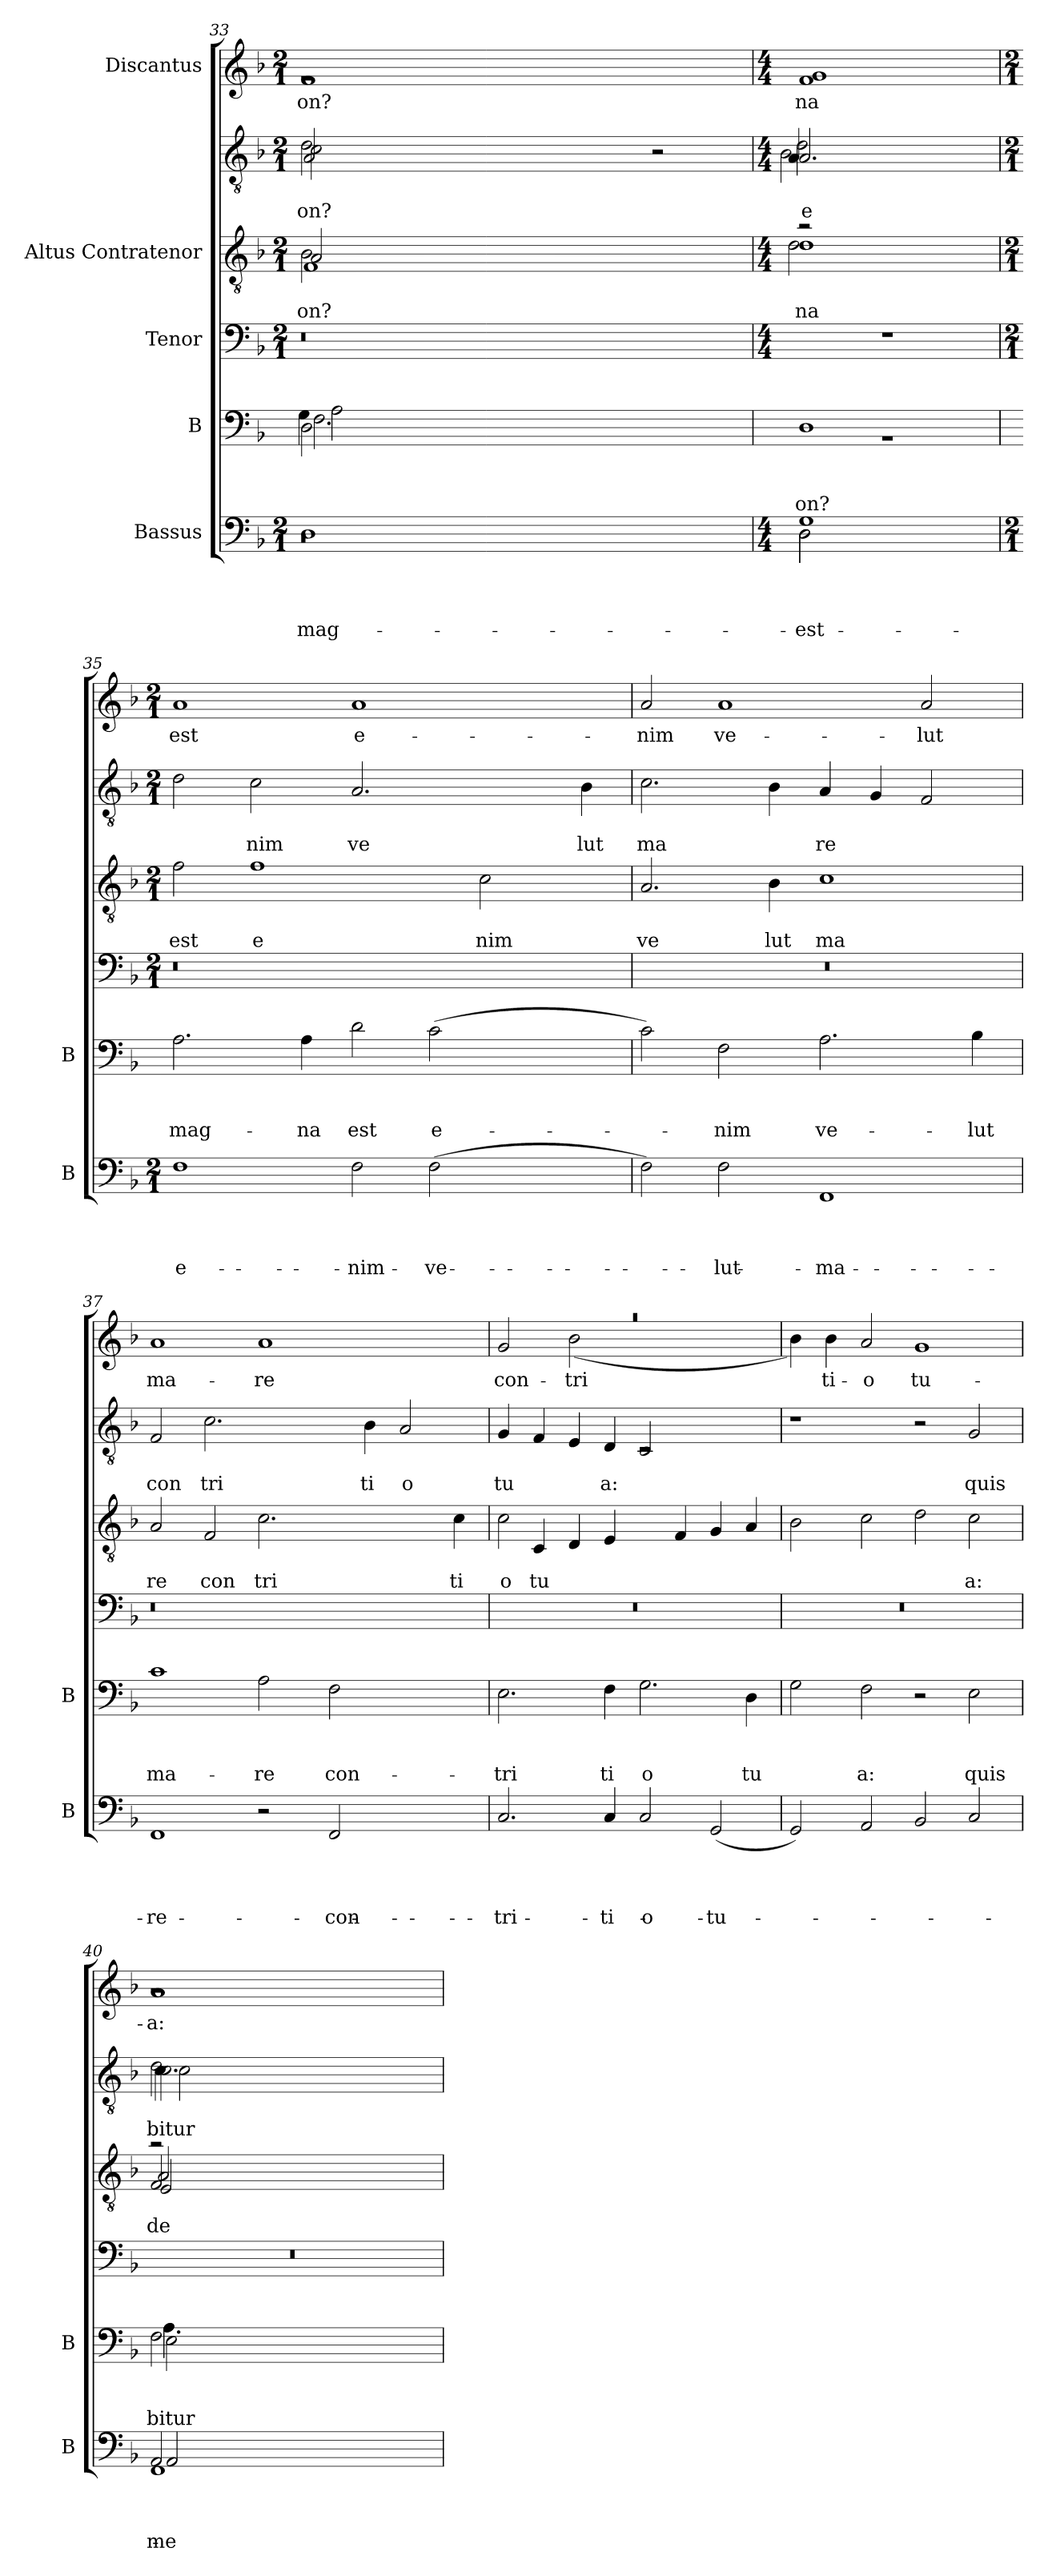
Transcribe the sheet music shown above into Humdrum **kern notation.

**kern	**text	**text	**text	**text	**kern	**text	**text	**text	**kern	**kern	**text	**text	**kern	**text	**text	**kern	**text
*part5	*part5	*part5	*part5	*part5	*part4	*part4	*part4	*part4	*part3	*part2	*part2	*part2	*part2	*part2	*part2	*part1	*part1
*staff6	*staff6	*staff6	*staff6	*staff6	*staff5	*staff5	*staff5	*staff5	*staff4	*staff3	*staff3	*staff3	*staff2	*staff2	*staff2	*staff1	*staff1
*I"Bassus	*	*	*	*	*I"B	*	*	*	*I"Tenor	*I"Altus Contratenor	*	*	*	*	*	*I"Discantus	*
*I'B	*	*	*	*	*I'B	*	*	*	*	*	*	*	*	*	*	*	*
*clefF4	*	*	*	*	*clefF4	*	*	*	*clefF4	*clefGv2	*	*	*clefGv2	*	*	*clefG2	*
*k[b-]	*	*	*	*	*k[b-]	*	*	*	*k[b-]	*k[b-]	*	*	*k[b-]	*	*	*k[b-]	*
*F:	*	*	*	*	*F:	*	*	*	*F:	*F:	*	*	*F:	*	*	*F:	*
*M2/1	*	*	*	*	*	*	*	*	*M2/1	*M2/1	*	*	*M2/1	*	*	*M2/1	*
=33	=33	=33	=33	=33	=33	=33	=33	=33	=33	=33	=33	=33	=33	=33	=33	=33	=33
!LO:N:vis=1	!	!	!	!LO:LY:b	!	!	!	!	!	!	!	!LO:LY:b	!	!	!LO:LY:b	!	!
*^	*	*	*	*	*^	*	*	*	*	*^	*	*	*^	*	*	*^	*
*	*	*	*	*	*	*	*^	*	*	*	*	*	*^	*	*	*	*^	*	*	*	*	*
*	*	*	*	*	*	*	*	*^	*	*	*	*	*	*	*	*	*	*	*	*	*	*	*	*	*
!	!	!	!	!	!	!	!	!	!	!	!	!	!	!	!	!	!	!	!	!	!	!	!LO:LY:b	!	!LO:N:vis=1	!LO:LY:b
0rC	1D	.	.	.	mag-	2D\	2.F\	4G\	2A\	.	.	.	0r	2B-\	2A/	1F	.	on?	2d\	2c\	2A/	.	on?	1f	0ra	-on?
.	.	.	.	.	.	.	.	1.ryy	.	.	.	.	.	.	.	.	.	.	.	.	.	.	.	.	.	.
.	.	.	.	.	.	1.ryy	.	.	1.ryy	.	.	.	.	1ryy	1ryy	.	.	.	1..ryy	1..ryy	1ryy	.	.	.	.	.
.	.	.	.	.	.	.	1.ryy	.	.	.	.	.	.	.	.	.	.	.	.	.	.	.	.	.	.	.
.	4ryy	.	.	.	.	.	.	.	.	.	.	.	.	.	.	1ryy	.	.	.	.	.	.	.	4ryy	.	.
.	1ryy	.	.	.	.	.	.	.	.	.	.	.	.	.	.	.	.	.	.	.	.	.	.	1ryy	.	.
.	.	.	.	.	.	.	.	.	.	.	.	.	.	4ryy	4ryy	.	.	.	.	.	4ryy	.	.	.	.	.
.	.	.	.	.	.	.	.	2ryy	.	.	.	.	.	2ryy	2ryy	.	.	.	.	.	2r	.	.	.	.	.
4ryy	.	.	.	.	.	4ryy	.	.	4ryy	.	.	.	4ryy	.	.	4ryy	.	.	.	.	.	.	.	.	4ryy	.
*v	*v	*	*	*	*	*	*	*	*	*	*	*	*	*	*	*	*	*	*v	*v	*v	*	*	*v	*v	*
*	*	*	*	*	*v	*v	*v	*v	*	*	*	*	*	*	*	*	*	*	*	*	*	*
=34	=34	=34	=34	=34	=34	=34	=34	=34	=34	=34	=34	=34	=34	=34	=34	=34	=34	=34	=34
*M4/4	*	*	*	*	*	*	*	*	*M4/4	*M4/4	*	*	*	*	*M4/4	*	*	*M4/4	*
*^	*	*	*	*	*^	*	*	*	*	*	*	*	*	*	*	*	*	*^	*
*	*	*	*	*	*	*	*^	*	*	*	*	*	*	*	*	*	*	*	*	*	*	*
*	*	*	*	*	*	*	*	*^	*	*	*	*	*	*	*	*	*	*	*	*	*	*	*
!	!	!	!	!	!LO:LY:b	!	!	!	!	!	!	!	!	!	!	!	!	!	!	!	!	!	!	!
*	*^	*	*	*	*	*	*	*	*	*	*	*	*	*	*	*	*	*	*	*	*	*	*	*
!	!	!	!	!	!	!LO:LY:b	!	!	!	!	!	!	!LO:LY:b	!	!	!	!	!	!LO:LY:b	!	!	!	!	!	!
!	!	!	!	!	!	!	!	!	!	!	!	!	!	!	!	!	!	!	!LO:LY:b	!	!	!LO:LY:b	!	!	!
*	*	*	*	*	*	*	*	*	*	*	*	*	*	*	*	*	*	*	*	*^	*	*	*	*	*
!	!	!	!	!	!	!	!	!	!	!	!	!	!	!	!	!	!	!	!	!	!	!	!LO:LY:b	!	!	!
*	*	*	*	*	*	*	*	*	*	*	*	*	*	*	*	*	*	*	*	*	*^	*	*	*	*	*
!	!	!	!	!	!	!	!	!	!	!	!	!	!	!	!	!	!	!	!	!	!	!	!	!LO:LY:b	!	!	!
*	*	*	*	*	*	*	*	*	*	*	*	*	*	*	*	*	*	*	*	*	*	*^	*	*	*	*	*
!	!	!	!	!	!	!	!	!	!	!	!	!	!	!	!	!	!	!	!	!	!	!	!	!	!LO:LY:b	!	!	!LO:LY:b
*	*	*	*	*	*	*	*	*v	*v	*v	*	*	*	*	*	*	*	*	*	*	*	*	*	*	*	*v	*v	*
2D\	2D\	1G	.	.	.	est	1D	1rC	.	.	-on?	1r	2ra	1d	2d\	.	na	2.A/	4A/	2B-\	2d\	.	e	1f 1g	-na
.	.	.	.	.	.	.	.	.	.	.	.	.	.	.	.	.	.	.	4ryy	.	.	.	.	.	.
2ryy	2ryy	.	.	.	.	.	.	.	.	.	.	.	2ryy	.	2ryy	.	.	.	2ryy	4ryy	4ryy	.	.	.	.
.	.	.	.	.	.	.	.	.	.	.	.	.	.	.	.	.	.	4ryy	.	4ryy	4ryy	.	.	.	.
*v	*v	*v	*	*	*	*	*	*	*	*	*	*	*v	*v	*v	*	*	*v	*v	*v	*v	*	*	*	*
*	*	*	*	*	*v	*v	*	*	*	*	*	*	*	*	*	*	*	*
=35	=35	=35	=35	=35	=35	=35	=35	=35	=35	=35	=35	=35	=35	=35	=35	=35	=35
*M2/1	*	*	*	*	*	*	*	*	*M2/1	*M2/1	*	*	*M2/1	*	*	*M2/1	*
*	*	*	*	*	*	*	*	*	*	*	*	*	*^	*	*	*	*
*	*	*	*	*	*	*	*	*	*	*	*	*	*	*^	*	*	*	*
*	*	*	*	*	*	*	*	*	*	*	*	*	*	*	*^	*	*	*	*
!	!	!	!	!LO:LY:b	!	!	!	!LO:LY:b	!	!	!	!LO:LY:b	!	!	!	!	!	!	!	!LO:LY:b
*	*	*	*	*	*	*	*	*	*	*	*	*	*v	*v	*v	*v	*	*	*	*
1F	.	.	.	e-	2.A\	.	.	mag-	0r	2f\	.	est	2d\	.	.	1a	est
!	!	!	!	!	!	!	!	!	!	!	!	!LO:LY:b	!	!	!LO:LY:b	!	!
.	.	.	.	.	.	.	.	.	.	1f	.	e	2c\	.	nim	.	.
!	!	!	!	!	!	!	!	!LO:LY:b	!	!	!	!	!	!	!	!	!
.	.	.	.	.	4A\	.	.	-na	.	.	.	.	.	.	.	.	.
!	!	!	!	!LO:LY:b	!	!	!	!LO:LY:b	!	!	!	!	!	!	!LO:LY:b	!	!LO:LY:b
2F\	.	.	.	-nim	2d\	.	.	est	.	.	.	.	2.A/	.	ve	1a	e-
!	!	!	!	!LO:LY:b	!	!	!	!LO:LY:b	!	!	!	!	!	!	!	!	!
(>2F\	.	.	.	ve-	(>2c\	.	.	e-	.	4ryy	.	.	.	.	.	.	.
!	!	!	!	!	!	!	!	!	!	!	!	!LO:LY:b	!	!	!	!	!
.	.	.	.	.	.	.	.	.	.	2c\	.	nim	2ryy	.	.	.	.
2ryy	.	.	.	.	2ryy	.	.	.	2ryy	.	.	.	.	.	.	2ryy	.
!	!	!	!	!	!	!	!	!	!	!	!	!	!	!	!LO:LY:b	!	!
.	.	.	.	.	.	.	.	.	.	4ryy	.	.	4B-\	.	lut	.	.
=36	=36	=36	=36	=36	=36	=36	=36	=36	=36	=36	=36	=36	=36	=36	=36	=36	=36
!	!	!	!	!	!	!	!	!	!	!	!	!LO:LY:b	!	!	!LO:LY:b	!	!LO:LY:b
2F\)	.	.	.	.	2c\)	.	.	.	0r	2.A/	.	ve	2.c\	.	ma	2a/	-nim
!	!	!	!	!LO:LY:b	!	!	!	!LO:LY:b	!	!	!	!	!	!	!	!	!LO:LY:b
2F\	.	.	.	-lut	2F\	.	.	-nim	.	.	.	.	.	.	.	1a	ve-
!	!	!	!	!	!	!	!	!	!	!	!	!LO:LY:b	!	!	!	!	!
.	.	.	.	.	.	.	.	.	.	4B-\	.	lut	4B-\	.	.	.	.
!	!	!	!	!LO:LY:b	!	!	!	!LO:LY:b	!	!	!	!LO:LY:b	!	!	!LO:LY:b	!	!
1FF	.	.	.	ma-	2.A\	.	.	ve-	.	1c	.	ma	4A/	.	re	.	.
.	.	.	.	.	.	.	.	.	.	.	.	.	4G/	.	.	.	.
!	!	!	!	!	!	!	!	!	!	!	!	!	!	!	!	!	!LO:LY:b
.	.	.	.	.	.	.	.	.	.	.	.	.	2F/	.	.	2a/	-lut
!	!	!	!	!	!	!	!	!LO:LY:b	!	!	!	!	!	!	!	!	!
.	.	.	.	.	4B-\	.	.	-lut	.	.	.	.	.	.	.	.	.
=37	=37	=37	=37	=37	=37	=37	=37	=37	=37	=37	=37	=37	=37	=37	=37	=37	=37
!	!	!	!	!LO:LY:b	!	!	!	!LO:LY:b	!	!	!	!LO:LY:b	!	!	!LO:LY:b	!	!LO:LY:b
1FF	.	.	.	-re	1c	.	.	ma-	0r	2A/	.	re	2F/	.	con	1a	ma-
!	!	!	!	!	!	!	!	!	!	!	!	!LO:LY:b	!	!	!LO:LY:b	!	!
.	.	.	.	.	.	.	.	.	.	2F/	.	con	2.c\	.	tri	.	.
!	!	!	!	!	!	!	!	!LO:LY:b	!	!	!	!LO:LY:b	!	!	!	!	!LO:LY:b
2r	.	.	.	.	2A\	.	.	-re	.	2.c\	.	tri	.	.	.	1a	-re
.	.	.	.	.	.	.	.	.	.	.	.	.	2ryy	.	.	.	.
!	!	!	!	!LO:LY:b	!	!	!	!LO:LY:b	!	!	!	!	!	!	!	!	!
2FF/	.	.	.	con-	2F\	.	.	con-	.	.	.	.	.	.	.	.	.
!	!	!	!	!	!	!	!	!	!	!	!	!	!	!	!LO:LY:b	!	!
.	.	.	.	.	.	.	.	.	.	2.ryy	.	.	4B-\	.	ti	.	.
!	!	!	!	!	!	!	!	!	!	!	!	!	!	!	!LO:LY:b	!	!
2.ryy	.	.	.	.	2.ryy	.	.	.	2.ryy	.	.	.	2A/	.	o	2.ryy	.
!	!	!	!	!	!	!	!	!	!	!	!	!LO:LY:b	!	!	!	!	!
.	.	.	.	.	.	.	.	.	.	4c\	.	ti	4ryy	.	.	.	.
!!LO:LB:g=z
=38	=38	=38	=38	=38	=38	=38	=38	=38	=38	=38	=38	=38	=38	=38	=38	=38	=38
!	!	!	!	!LO:LY:b	!	!	!	!LO:LY:b	!	!	!	!LO:LY:b	!	!	!LO:LY:b	!LO:N:vis=1	!LO:LY:b
*	*	*	*	*	*	*	*	*	*	*^	*	*	*^	*	*	*^	*
2.C/	.	.	.	-tri	2.E\	.	.	-tri	0r	2c\	4ryy	.	o	4G/	1ryy	.	tu	0raa	2g/	con-
!	!	!	!	!	!	!	!	!	!	!	!	!	!LO:LY:b	!	!	!	!	!	!	!
.	.	.	.	.	.	.	.	.	.	.	4C/	.	tu	4F/	.	.	.	.	.	.
!	!	!	!	!	!	!	!	!	!	!	!	!	!	!	!	!	!	!	!	!LO:LY:b
.	.	.	.	.	.	.	.	.	.	1.ryy	4D/	.	.	4E/	.	.	.	.	(>2b-\	-tri-
!	!	!	!	!LO:LY:b	!	!	!	!LO:LY:b	!	!	!	!	!	!	!	!	!LO:LY:b	!	!	!
4C/	.	.	.	ti	4F\	.	.	ti	.	.	4E/	.	.	4D/	.	.	a:	.	.	.
!	!	!	!	!LO:LY:b	!	!	!	!LO:LY:b	!	!	!	!	!	!	!	!	!	!	!	!
2C/	.	.	.	o	2.G\	.	.	o	.	.	4ryy	.	.	2C/	2rC	.	.	.	1ryy	.
.	.	.	.	.	.	.	.	.	.	.	4F/	.	.	.	.	.	.	.	.	.
!	!	!	!	!LO:LY:b	!	!	!	!	!	!	!	!	!	!	!	!	!	!	!	!
(<2GG/	.	.	.	tu	.	.	.	.	.	.	4G/	.	.	2ryy	2ryy	.	.	.	.	.
!	!	!	!	!	!	!	!	!LO:LY:b	!	!	!	!	!	!	!	!	!	!	!	!
.	.	.	.	.	4D\	.	.	tu	.	.	4A/	.	.	.	.	.	.	.	.	.
*	*	*	*	*	*	*	*	*	*	*v	*v	*	*	*	*	*	*	*v	*v	*
*	*	*	*	*	*	*	*	*	*	*	*	*	*v	*v	*	*	*	*
=39	=39	=39	=39	=39	=39	=39	=39	=39	=39	=39	=39	=39	=39	=39	=39	=39	=39
2GG/)	.	.	.	.	2G\	.	.	.	0r	2B-\	.	.	1r	.	.	4b-\)	.
!	!	!	!	!	!	!	!	!	!	!	!	!	!	!	!	!	!LO:LY:b
.	.	.	.	.	.	.	.	.	.	.	.	.	.	.	.	4b-\	-ti-
!	!	!	!	!	!	!	!	!LO:LY:b	!	!	!	!	!	!	!	!	!LO:LY:b
2AA/	.	.	.	.	2F\	.	.	a:	.	2c\	.	.	.	.	.	2a/	-o
!	!	!	!	!	!	!	!	!	!	!	!	!	!	!	!	!	!LO:LY:b
2BB-/	.	.	.	.	2r	.	.	.	.	2d\	.	.	2r	.	.	1g	tu-
!	!	!	!	!	!	!	!	!LO:LY:b	!	!	!	!LO:LY:b	!	!	!LO:LY:b	!	!
2C/	.	.	.	.	2E\	.	.	quis	.	2c\	.	a:	2G/	.	quis	.	.
=40	=40	=40	=40	=40	=40	=40	=40	=40	=40	=40	=40	=40	=40	=40	=40	=40	=40
!	!	!	!	!LO:LY:b	!	!	!	!	!	!	!	!	!	!	!	!	!
*^	*	*	*	*	*	*	*	*	*	*	*	*	*	*	*	*	*
!	!	!	!	!	!LO:LY:b	!	!	!	!	!	!	!	!	!	!	!	!	!
*	*^	*	*	*	*	*	*	*	*	*	*	*	*	*	*	*	*	*
!	!	!	!	!	!	!LO:LY:b	!	!	!	!LO:LY:b	!	!	!	!	!	!	!	!	!
*	*	*	*	*	*	*	*^	*	*	*	*	*	*	*	*	*	*	*	*
!	!	!	!	!	!	!	!	!	!	!	!LO:LY:b	!	!	!	!	!	!	!	!	!
*	*	*	*	*	*	*	*	*^	*	*	*	*	*	*	*	*	*	*	*	*
!	!	!	!	!	!	!	!	!	!	!	!	!LO:LY:b	!	!	!	!LO:LY:b	!	!	!	!	!
*	*	*	*	*	*	*	*	*	*^	*	*	*	*	*^	*	*	*	*	*	*	*
*	*	*	*	*	*	*	*	*	*	*	*	*	*	*	*	*^	*	*	*	*	*	*	*
!	!	!	!	!	!	!	!	!	!	!	!	!	!	!	!	!	!	!	!LO:LY:b	!	!	!	!	!
*	*	*	*	*	*	*	*	*	*	*	*	*	*	*	*	*	*^	*	*	*	*	*	*	*
!	!	!	!	!	!	!	!	!	!	!	!	!	!	!	!	!	!	!	!	!LO:LY:b	!	!	!LO:LY:b	!	!
*	*	*	*	*	*	*	*	*	*	*	*	*	*	*	*	*	*	*	*	*	*^	*	*	*	*
!	!	!	!	!	!	!	!	!	!	!	!	!	!	!	!	!	!	!	!	!	!	!	!	!LO:LY:b	!	!
*	*	*	*	*	*	*	*	*	*	*	*	*	*	*	*	*	*	*	*	*	*	*^	*	*	*^	*
!	!	!	!	!	!	!	!	!	!	!	!	!	!	!	!	!	!	!	!	!	!	!	!	!	!LO:LY:b	!	!LO:N:vis=1	!LO:LY:b
*	*	*	*	*	*	*	*	*	*	*	*	*	*	*	*	*	*	*	*	*	*	*	*^	*	*	*	*	*
1FF	2AA/	2AA/	.	.	.	me	2F\	2.A\	4A\	2E\	.	.	bitur	0r	2ra	2F/	2E/	2A/	.	de	2d\	2.c\	4c\	2c\	.	bitur	1a	4ra	-a:
.	.	.	.	.	.	.	.	.	1ryy	.	.	.	.	.	.	.	.	.	.	.	.	.	1ryy	.	.	.	.	1ryy	.
.	1ryy	1ryy	.	.	.	.	1ryy	.	.	1ryy	.	.	.	.	1.ryy	1.ryy	1.ryy	1.ryy	.	.	1ryy	.	.	1ryy	.	.	.	.	.
.	.	.	.	.	.	.	.	1ryy	.	.	.	.	.	.	.	.	.	.	.	.	.	1ryy	.	.	.	.	.	.	.
1ryy	.	.	.	.	.	.	.	.	.	.	.	.	.	.	.	.	.	.	.	.	.	.	.	.	.	.	1ryy	.	.
.	.	.	.	.	.	.	.	.	4ryy	.	.	.	.	.	.	.	.	.	.	.	.	.	4ryy	.	.	.	.	2.ryy	.
.	2ryy	2ryy	.	.	.	.	4ryy	.	2ryy	4ryy	.	.	.	.	.	.	.	.	.	.	4ryy	.	2ryy	4ryy	.	.	.	.	.
.	.	.	.	.	.	.	4ryy	4ryy	.	4ryy	.	.	.	.	.	.	.	.	.	.	4ryy	4ryy	.	4ryy	.	.	.	.	.
*v	*v	*v	*	*	*	*	*	*	*	*	*	*	*	*	*v	*v	*v	*v	*	*	*v	*v	*v	*v	*	*	*v	*v	*
*	*	*	*	*	*v	*v	*v	*v	*	*	*	*	*	*	*	*	*	*	*	*
=	=	=	=	=	=	=	=	=	=	=	=	=	=	=	=	=	=
*-	*-	*-	*-	*-	*-	*-	*-	*-	*-	*-	*-	*-	*-	*-	*-	*-	*-
